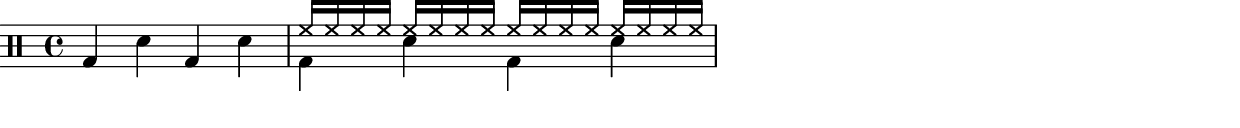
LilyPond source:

%% Generated by lilypond-book
%% Options: [exampleindent=10.16\mm,indent=0\mm,line-width=160\mm,paper-height=845.047\pt,paper-width=597.508\pt,papersize='(cons (* 597.508 pt) (* 845.047 pt)),quote]
\include "lilypond-book-preamble.ly"


% ****************************************************************
% Start cut-&-pastable-section
% ****************************************************************

#(ly:set-option 'eps-box-padding 3.000000)



\paper {
  #(set-paper-size '(cons (* 597.508 pt) (* 845.047 pt)))
  indent = 0\mm
  line-width = 160\mm
  % offset the left padding, also add 1mm as lilypond creates cropped
  % images with a little space on the right
  line-width = #(- line-width (* mm  3.000000) (* mm 1))
  line-width = 160\mm - 2.0 * 10.16\mm
  % offset the left padding, also add 1mm as lilypond creates cropped
  % images with a little space on the right
  line-width = #(- line-width (* mm  3.000000) (* mm 1))
}

\layout {
  
}




% ****************************************************************
% ly snippet:
% ****************************************************************
\sourcefileline 205
\new DrumStaff <<
  \drummode {
    bd4 sn4 bd4 sn4
    << {
      \repeat unfold 16 hh16
    } \\ {
      bd4 sn4 bd4 sn4
    } >>
  }
>>


% ****************************************************************
% end ly snippet
% ****************************************************************
